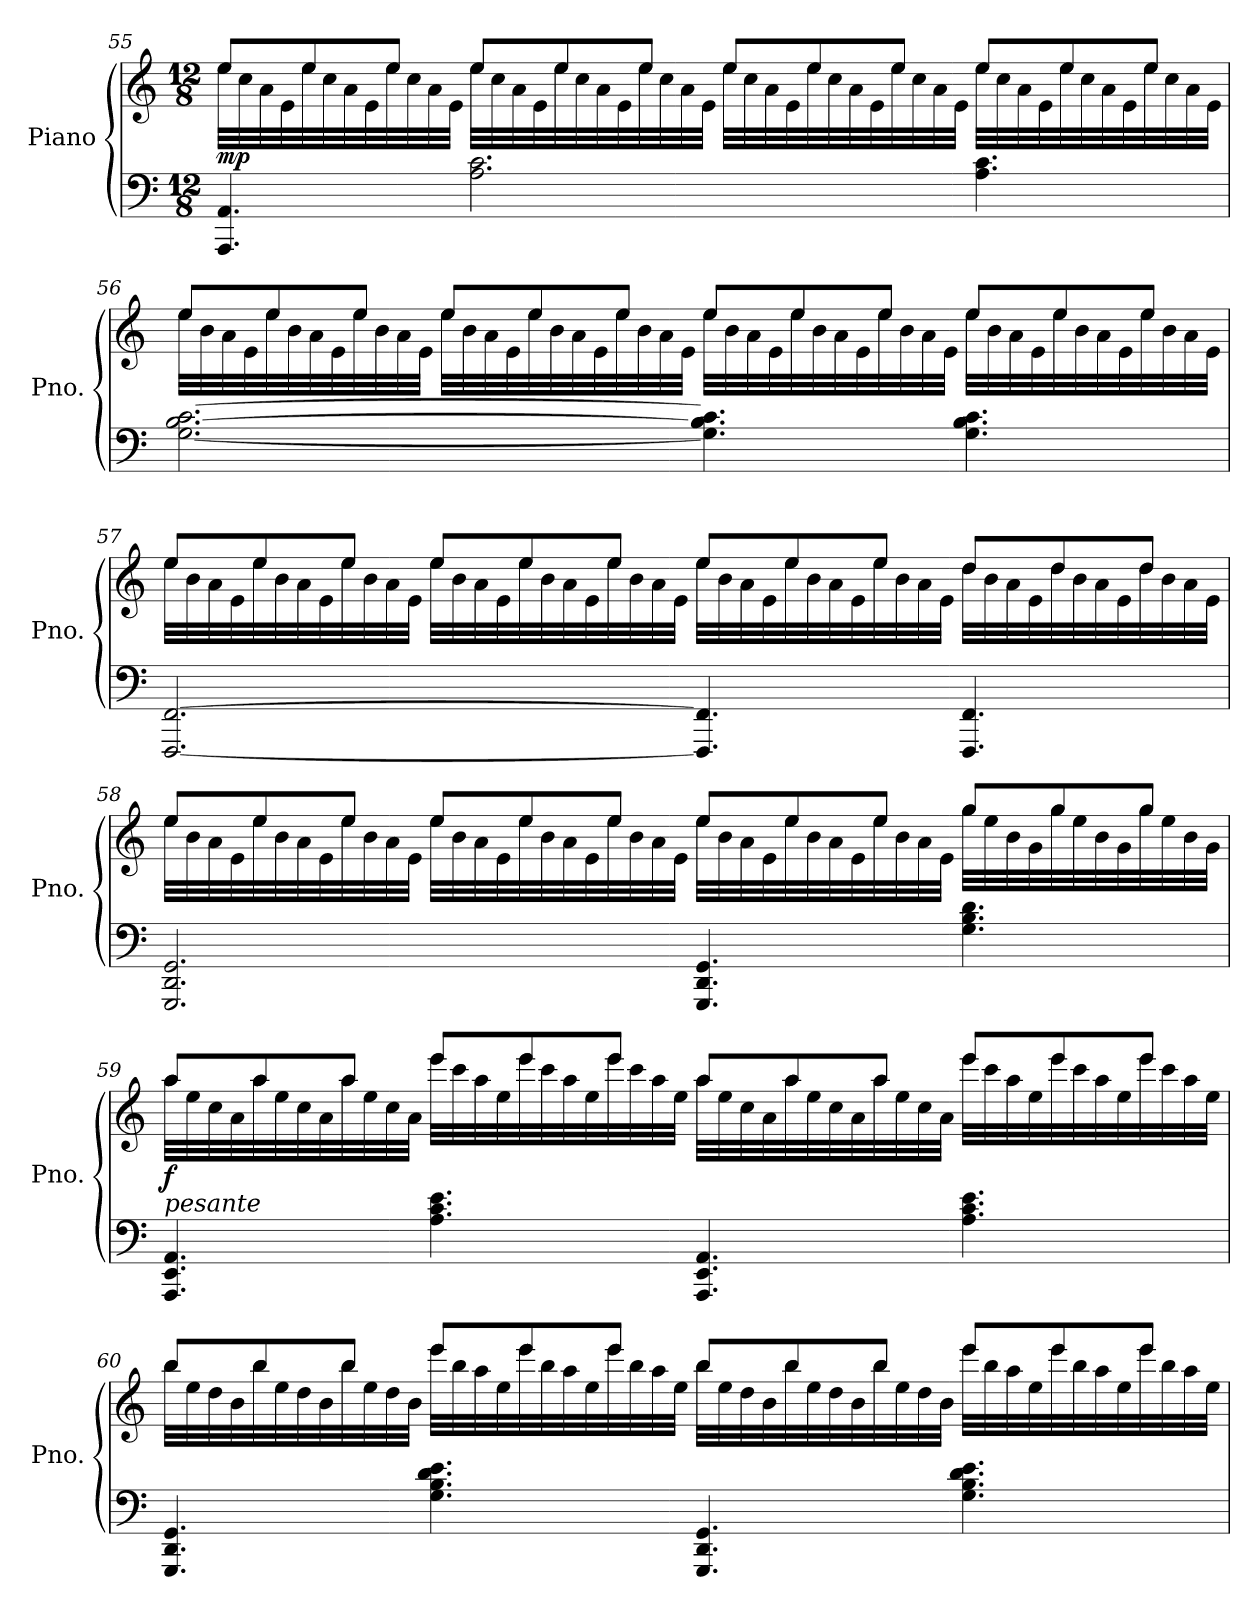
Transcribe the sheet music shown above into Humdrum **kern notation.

**kern	**kern	**dynam
*part1	*part1	*part1
*staff2	*staff1	*staff1/2
*I"Piano	*	*
*I'Pno.	*	*
!!LO:LB:g=z
*clefF4	*clefG2	*
*k[]	*k[]	*
*M12/8	*M12/8	*
=55	=55	=55
*	*^	*
!	!	!	!LO:DY:b
4.AAA/ 4.AA/	32ee\LLL	8ee/L	mp
.	32cc\	.	.
.	32a\	.	.
.	32e\	.	.
.	32ee\	8ee/	.
.	32cc\	.	.
.	32a\	.	.
.	32e\	.	.
.	32ee\	8ee/J	.
.	32cc\	.	.
.	32a\	.	.
.	32e\JJJ	.	.
2.A\ 2.c\	32ee\LLL	8ee/L	.
.	32cc\	.	.
.	32a\	.	.
.	32e\	.	.
.	32ee\	8ee/	.
.	32cc\	.	.
.	32a\	.	.
.	32e\	.	.
.	32ee\	8ee/J	.
.	32cc\	.	.
.	32a\	.	.
.	32e\JJJ	.	.
.	32ee\LLL	8ee/L	.
.	32cc\	.	.
.	32a\	.	.
.	32e\	.	.
.	32ee\	8ee/	.
.	32cc\	.	.
.	32a\	.	.
.	32e\	.	.
.	32ee\	8ee/J	.
.	32cc\	.	.
.	32a\	.	.
.	32e\JJJ	.	.
4.A\ 4.c\	32ee\LLL	8ee/L	.
.	32cc\	.	.
.	32a\	.	.
.	32e\	.	.
.	32ee\	8ee/	.
.	32cc\	.	.
.	32a\	.	.
.	32e\	.	.
.	32ee\	8ee/J	.
.	32cc\	.	.
.	32a\	.	.
.	32e\JJJ	.	.
!!LO:LB:g=z	!!
=56	=56	=56	=56
[2.G\ [2.B\ [2.c\	32ee\LLL	8ee/L	.
.	32b\	.	.
.	32a\	.	.
.	32e\	.	.
.	32ee\	8ee/	.
.	32b\	.	.
.	32a\	.	.
.	32e\	.	.
.	32ee\	8ee/J	.
.	32b\	.	.
.	32a\	.	.
.	32e\JJJ	.	.
.	32ee\LLL	8ee/L	.
.	32b\	.	.
.	32a\	.	.
.	32e\	.	.
.	32ee\	8ee/	.
.	32b\	.	.
.	32a\	.	.
.	32e\	.	.
.	32ee\	8ee/J	.
.	32b\	.	.
.	32a\	.	.
.	32e\JJJ	.	.
4.G\] 4.B\] 4.c\]	32ee\LLL	8ee/L	.
.	32b\	.	.
.	32a\	.	.
.	32e\	.	.
.	32ee\	8ee/	.
.	32b\	.	.
.	32a\	.	.
.	32e\	.	.
.	32ee\	8ee/J	.
.	32b\	.	.
.	32a\	.	.
.	32e\JJJ	.	.
4.G\ 4.B\ 4.c\	32ee\LLL	8ee/L	.
.	32b\	.	.
.	32a\	.	.
.	32e\	.	.
.	32ee\	8ee/	.
.	32b\	.	.
.	32a\	.	.
.	32e\	.	.
.	32ee\	8ee/J	.
.	32b\	.	.
.	32a\	.	.
.	32e\JJJ	.	.
!!LO:LB:g=z	!!
=57	=57	=57	=57
[2.FFF/ [2.FF/	32ee\LLL	8ee/L	.
.	32b\	.	.
.	32a\	.	.
.	32e\	.	.
.	32ee\	8ee/	.
.	32b\	.	.
.	32a\	.	.
.	32e\	.	.
.	32ee\	8ee/J	.
.	32b\	.	.
.	32a\	.	.
.	32e\JJJ	.	.
.	32ee\LLL	8ee/L	.
.	32b\	.	.
.	32a\	.	.
.	32e\	.	.
.	32ee\	8ee/	.
.	32b\	.	.
.	32a\	.	.
.	32e\	.	.
.	32ee\	8ee/J	.
.	32b\	.	.
.	32a\	.	.
.	32e\JJJ	.	.
4.FFF/] 4.FF/]	32ee\LLL	8ee/L	.
.	32b\	.	.
.	32a\	.	.
.	32e\	.	.
.	32ee\	8ee/	.
.	32b\	.	.
.	32a\	.	.
.	32e\	.	.
.	32ee\	8ee/J	.
.	32b\	.	.
.	32a\	.	.
.	32e\JJJ	.	.
4.FFF/ 4.FF/	32dd\LLL	8dd/L	.
.	32b\	.	.
.	32a\	.	.
.	32e\	.	.
.	32dd\	8dd/	.
.	32b\	.	.
.	32a\	.	.
.	32e\	.	.
.	32dd\	8dd/J	.
.	32b\	.	.
.	32a\	.	.
.	32e\JJJ	.	.
!!LO:PB:g=z	!!
=58	=58	=58	=58
2.GGG/ 2.DD/ 2.GG/	32ee\LLL	8ee/L	.
.	32b\	.	.
.	32a\	.	.
.	32e\	.	.
.	32ee\	8ee/	.
.	32b\	.	.
.	32a\	.	.
.	32e\	.	.
.	32ee\	8ee/J	.
.	32b\	.	.
.	32a\	.	.
.	32e\JJJ	.	.
.	32ee\LLL	8ee/L	.
.	32b\	.	.
.	32a\	.	.
.	32e\	.	.
.	32ee\	8ee/	.
.	32b\	.	.
.	32a\	.	.
.	32e\	.	.
.	32ee\	8ee/J	.
.	32b\	.	.
.	32a\	.	.
.	32e\JJJ	.	.
4.GGG/ 4.DD/ 4.GG/	32ee\LLL	8ee/L	.
.	32b\	.	.
.	32a\	.	.
.	32e\	.	.
.	32ee\	8ee/	.
.	32b\	.	.
.	32a\	.	.
.	32e\	.	.
.	32ee\	8ee/J	.
.	32b\	.	.
.	32a\	.	.
.	32e\JJJ	.	.
4.G\ 4.B\ 4.d\	32gg\LLL	8gg/L	.
.	32ee\	.	.
.	32b\	.	.
.	32g\	.	.
.	32gg\	8gg/	.
.	32ee\	.	.
.	32b\	.	.
.	32g\	.	.
.	32gg\	8gg/J	.
.	32ee\	.	.
.	32b\	.	.
.	32g\JJJ	.	.
!!LO:LB:g=z	!!
=59	=59	=59	=59
!LO:TX:a:i:t=pesante	!	!	!
!	!	!	!LO:DY:b
4.AAA/ 4.EE/ 4.AA/	32aa\LLL	8aa/L	f
.	32ee\	.	.
.	32cc\	.	.
.	32a\	.	.
.	32aa\	8aa/	.
.	32ee\	.	.
.	32cc\	.	.
.	32a\	.	.
.	32aa\	8aa/J	.
.	32ee\	.	.
.	32cc\	.	.
.	32a\JJJ	.	.
4.A\ 4.c\ 4.e\	32eee\LLL	8eee/L	.
.	32ccc\	.	.
.	32aa\	.	.
.	32ee\	.	.
.	32eee\	8eee/	.
.	32ccc\	.	.
.	32aa\	.	.
.	32ee\	.	.
.	32eee\	8eee/J	.
.	32ccc\	.	.
.	32aa\	.	.
.	32ee\JJJ	.	.
4.AAA/ 4.EE/ 4.AA/	32aa\LLL	8aa/L	.
.	32ee\	.	.
.	32cc\	.	.
.	32a\	.	.
.	32aa\	8aa/	.
.	32ee\	.	.
.	32cc\	.	.
.	32a\	.	.
.	32aa\	8aa/J	.
.	32ee\	.	.
.	32cc\	.	.
.	32a\JJJ	.	.
4.A\ 4.c\ 4.e\	32eee\LLL	8eee/L	.
.	32ccc\	.	.
.	32aa\	.	.
.	32ee\	.	.
.	32eee\	8eee/	.
.	32ccc\	.	.
.	32aa\	.	.
.	32ee\	.	.
.	32eee\	8eee/J	.
.	32ccc\	.	.
.	32aa\	.	.
.	32ee\JJJ	.	.
!!LO:LB:g=z	!!
=60	=60	=60	=60
4.GGG/ 4.DD/ 4.GG/	32bb\LLL	8bb/L	.
.	32ee\	.	.
.	32dd\	.	.
.	32b\	.	.
.	32bb\	8bb/	.
.	32ee\	.	.
.	32dd\	.	.
.	32b\	.	.
.	32bb\	8bb/J	.
.	32ee\	.	.
.	32dd\	.	.
.	32b\JJJ	.	.
4.G\ 4.B\ 4.d\ 4.e\	32eee\LLL	8eee/L	.
.	32bb\	.	.
.	32aa\	.	.
.	32ee\	.	.
.	32eee\	8eee/	.
.	32bb\	.	.
.	32aa\	.	.
.	32ee\	.	.
.	32eee\	8eee/J	.
.	32bb\	.	.
.	32aa\	.	.
.	32ee\JJJ	.	.
4.GGG/ 4.DD/ 4.GG/	32bb\LLL	8bb/L	.
.	32ee\	.	.
.	32dd\	.	.
.	32b\	.	.
.	32bb\	8bb/	.
.	32ee\	.	.
.	32dd\	.	.
.	32b\	.	.
.	32bb\	8bb/J	.
.	32ee\	.	.
.	32dd\	.	.
.	32b\JJJ	.	.
4.G\ 4.B\ 4.d\ 4.e\	32eee\LLL	8eee/L	.
.	32bb\	.	.
.	32aa\	.	.
.	32ee\	.	.
.	32eee\	8eee/	.
.	32bb\	.	.
.	32aa\	.	.
.	32ee\	.	.
.	32eee\	8eee/J	.
.	32bb\	.	.
.	32aa\	.	.
.	32ee\JJJ	.	.
*	*v	*v	*
=	=	=
*-	*-	*-
